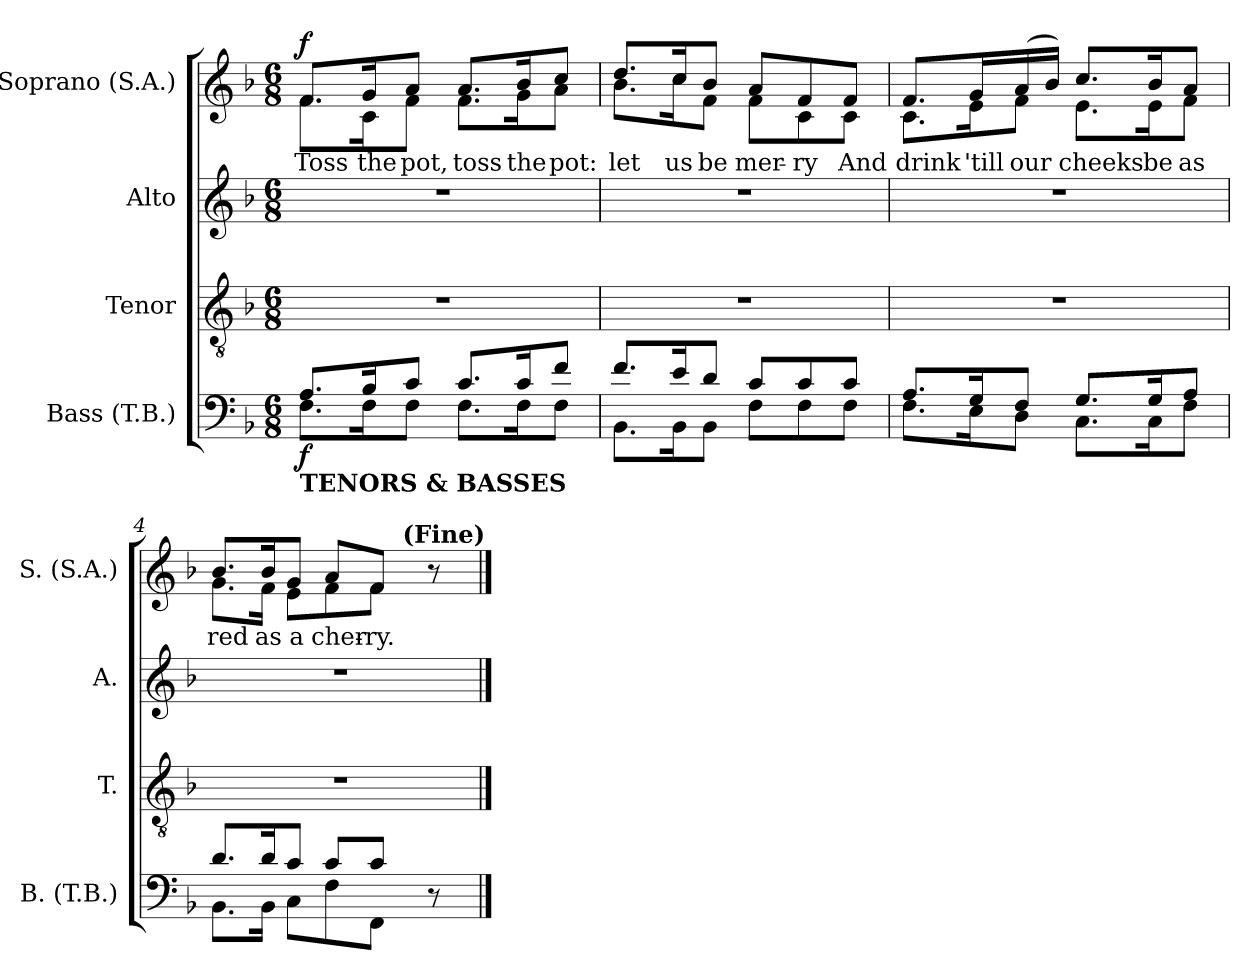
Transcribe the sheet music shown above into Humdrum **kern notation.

**kern	**dynam	**kern	**kern	**kern	**text	**dynam
*part4	*part4	*part3	*part2	*part1	*part1	*part1
*staff4	*staff4	*staff3	*staff2	*staff1	*staff1	*staff1
*I"Bass (T.B.)	*	*I"Tenor	*I"Alto	*I"Soprano (S.A.)	*	*
*I'B. (T.B.)	*	*I'T.	*I'A.	*I'S. (S.A.)	*	*
!!LO:PB:g=z
*clefF4	*	*clefGv2	*clefG2	*clefG2	*	*
*	*	*ITrd7c12	*	*	*	*
*k[b-]	*	*k[b-]	*k[b-]	*k[b-]	*	*
*F:	*	*F:	*F:	*F:	*	*
*M6/8	*	*M6/8	*M6/8	*M6/8	*	*
=1	=1	=1	=1	=1	=1	=1
*^	*	*	*	*	*	*
!	!	!	!LO:N:vis=1	!LO:N:vis=1	!	!	!
!	!	!	!	!	!LO:TX:a:B:t=SOPRANOS & ALTOS	!	!
!	!	!	!	!	!LO:TX:a:B:t=Chorus	!	!
!LO:TX:b:B:t=TENORS & BASSES	!	!	!	!	!	!	!
!	!	!	!	!	!	!LO:LY:b:color=#000000	!
*	*	*	*	*	*^	*	*
8.Ai/L	8.Fi\L	f	2.r	2.r	8.fi/L	8.fi\L	Toss	f
!	!	!	!	!	!	!	!LO:LY:b:color=#000000	!
16B-i/K	16Fi\K	.	.	.	16gi/K	16ci\K	the	.
!	!	!	!	!	!	!	!LO:LY:b:color=#000000	!
8ci/J	8Fi\J	.	.	.	8ai/J	8fi\J	pot,	.
!	!	!	!	!	!	!	!LO:LY:b:color=#000000	!
8.ci/L	8.Fi\L	.	.	.	8.ai/L	8.fi\L	toss	.
!	!	!	!	!	!	!	!LO:LY:b:color=#000000	!
16ci/K	16Fi\K	.	.	.	16b-i/K	16gi\K	the	.
!	!	!	!	!	!	!	!LO:LY:b:color=#000000	!
8fi/J	8Fi\J	.	.	.	8cci/J	8ai\J	pot:	.
=2	=2	=2	=2	=2	=2	=2	=2	=2
!	!	!	!LO:N:vis=1	!LO:N:vis=1	!	!	!	!
!	!	!	!	!	!	!	!LO:LY:b:color=#000000	!
8.fi/L	8.BB-i\L	.	2.r	2.r	8.ddi/L	8.b-i\L	let	.
!	!	!	!	!	!	!	!LO:LY:b:color=#000000	!
16ei/K	16BB-i\K	.	.	.	16cci/K	16cci\K	us	.
!	!	!	!	!	!	!	!LO:LY:b:color=#000000	!
8di/J	8BB-i\J	.	.	.	8b-i/J	8fi\J	be	.
!	!	!	!	!	!	!	!LO:LY:b:color=#000000	!
8ci/L	8Fi\L	.	.	.	8ai/L	8fi\L	mer-	.
!	!	!	!	!	!	!	!LO:LY:b:color=#000000	!
8ci/	8Fi\	.	.	.	8fi/	8ci\	-ry	.
!	!	!	!	!	!	!	!LO:LY:b:color=#000000	!
8ci/J	8Fi\J	.	.	.	8fi/J	8ci\J	And	.
=3	=3	=3	=3	=3	=3	=3	=3	=3
!	!	!	!LO:N:vis=1	!LO:N:vis=1	!	!	!	!
!	!	!	!	!	!	!	!LO:LY:b:color=#000000	!
8.Ai/L	8.Fi\L	.	2.r	2.r	8.fi/L	8.ci\L	drink	.
!	!	!	!	!	!	!	!LO:LY:b:color=#000000	!
16Gi/K	16Ei\K	.	.	.	16gi/L	16ei\K	'till	.
!	!	!	!	!	!	!	!LO:LY:b:color=#000000	!
8Fi/J	8Di\J	.	.	.	(16ai/	8fi\J	our	.
.	.	.	.	.	16b-i/JJ)	.	.	.
!	!	!	!	!	!	!	!LO:LY:b:color=#000000	!
8.Gi/L	8.Ci\L	.	.	.	8.cci/L	8.ei\L	cheeks	.
!	!	!	!	!	!	!	!LO:LY:b:color=#000000	!
16Gi/K	16Ci\K	.	.	.	16b-i/K	16ei\K	be	.
!	!	!	!	!	!	!	!LO:LY:b:color=#000000	!
8Ai/J	8Fi\J	.	.	.	8ai/J	8fi\J	as	.
=4	=4	=4	=4	=4	=4	=4	=4	=4
!	!	!	!LO:N:vis=1	!LO:N:vis=1	!	!	!	!
*	*	*	*	*	*v	*v	*	*
*	*	*	*	*	*^	*	*
!	!	!	!	!	!	!	!LO:LY:b:color=#000000	!
*	*	*	*	*	*	*^	*	*
8.di/L	8.BB-i\L	.	2.r	2.r	8.b-i/L	8.gi\L	2ryy	red	.
!	!	!	!	!	!	!	!	!LO:LY:b:color=#000000	!
16di/K	16BB-i\Jk	.	.	.	16b-i/K	16fi\Jk	.	as	.
!	!	!	!	!	!	!	!	!LO:LY:b:color=#000000	!
8ci/J	8Ci\L	.	.	.	8gi/J	8ei\L	.	a	.
!	!	!	!	!	!	!	!	!LO:LY:b:color=#000000	!
8ci/L	8Fi\	.	.	.	8ai/L	8fi\	.	cher-	.
!	!	!	!	!	!	!	!	!LO:LY:b:color=#000000	!
8ci/J	8FFi\J	.	.	.	8fi/J	8fi\J	32ryy	-ry.	.
.	.	.	.	.	.	.	64...ryy	.	.
!	!	!	!	!	!	!	!LO:TX:a:B:t=(Fine)	!	!
.	.	.	.	.	.	.	8ryy	.	.
8r	8ryy	.	.	.	8r	8ryy	.	.	.
.	.	.	.	.	.	.	16ryy	.	.
.	.	.	.	.	.	.	512ryy	.	.
*v	*v	*	*	*	*v	*v	*v	*	*
==	==	==	==	==	==	==
*-	*-	*-	*-	*-	*-	*-
